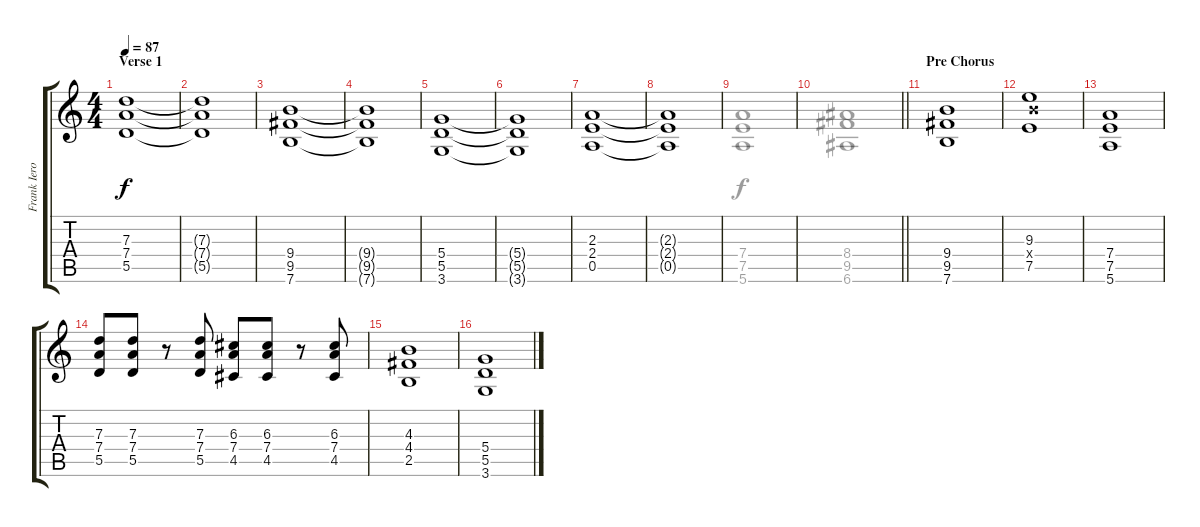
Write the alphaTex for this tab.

\track ("Frank Iero" "Frank Iero") {instrument overdrivenguitar}
\staff {score tabs}
\tuning (E4 B3 G3 D3 A2 E2) {hide}
\voice
\ts (4 4)
\section ("" "Verse 1")
\tempo 87
\clef g2
\ks c
(7.3 7.4 5.5).1{dy f} |
(7.3{t} 7.4{t} 5.5{t}).1 |
(9.4 9.5 7.6).1 |
(9.4{t} 9.5{t} 7.6{t}).1 |
(5.4 5.5 3.6).1 |
(5.4{t} 5.5{t} 3.6{t}).1 |
(2.3 2.4 0.5).1 |
(2.3{t} 2.4{t} 0.5{t}).1 |
|
\barLineRight lightlight
|
\section ("" "Pre Chorus")
(9.4 9.5 7.6).1 |
(9.3 9.4{x} 7.5).1 |
(7.4 7.5 5.6).1 |
(7.3 7.4 5.5).8{instrument distortionguitar} (7.3 7.4 5.5).8 r.8 (7.3 7.4 5.5).8 (6.3 7.4 4.5).8 (6.3 7.4 4.5).8 r.8 (6.3 7.4 4.5).8 |
(4.3 4.4 2.5).1{instrument overdrivenguitar} |
(5.4 5.5 3.6).1
\voice
\clef g2
\ottava regular
\simile none
\ks c
|
|
|
|
|
|
|
|
(7.4 7.5 5.6).1 |
\barLineRight lightlight
(8.4 9.5 6.6).1 |
|
|
|
|
|
